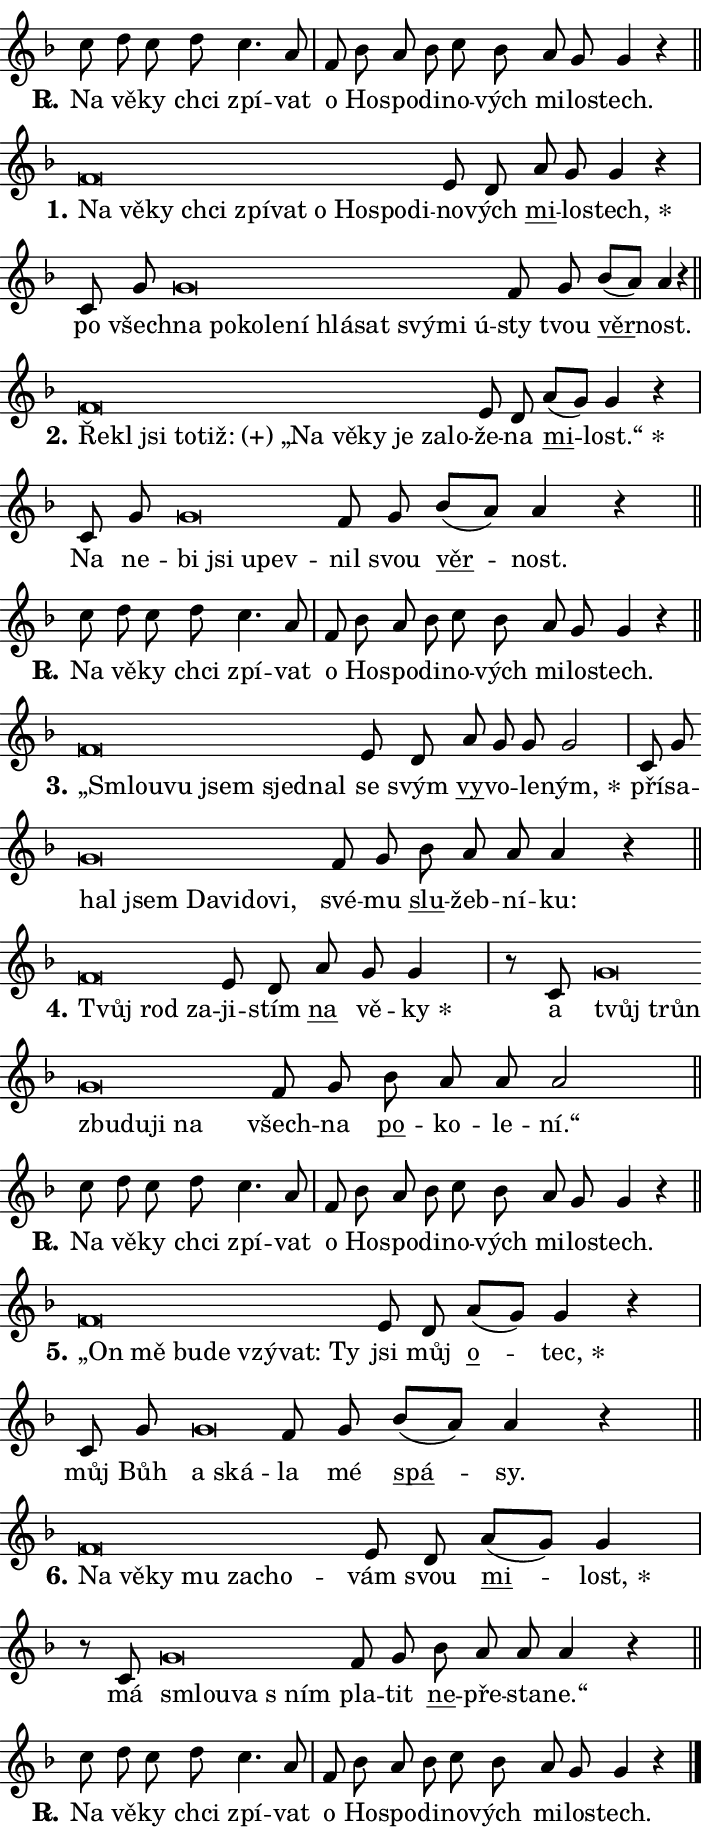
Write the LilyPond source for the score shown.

\version "2.24.0"
\header { tagline = "" }
\paper {
  indent = 0\cm
  top-margin = 0\cm
  right-margin = 0.13\cm % to fit lyric hyphens
  bottom-margin = 0\cm
  left-margin = 0\cm
  paper-width = 12\cm
  page-breaking = #ly:one-page-breaking
  system-system-spacing.basic-distance = #11
  score-system-spacing.basic-distance = #11
  ragged-last = ##f
}


%% Author: Thomas Morley
%% https://lists.gnu.org/archive/html/lilypond-user/2020-05/msg00002.html
#(define (line-position grob)
"Returns position of @var[grob} in current system:
   @code{'start}, if at first time-step
   @code{'end}, if at last time-step
   @code{'middle} otherwise
"
  (let* ((col (ly:item-get-column grob))
         (ln (ly:grob-object col 'left-neighbor))
         (rn (ly:grob-object col 'right-neighbor))
         (col-to-check-left (if (ly:grob? ln) ln col))
         (col-to-check-right (if (ly:grob? rn) rn col))
         (break-dir-left
           (and
             (ly:grob-property col-to-check-left 'non-musical #f)
             (ly:item-break-dir col-to-check-left)))
         (break-dir-right
           (and
             (ly:grob-property col-to-check-right 'non-musical #f)
             (ly:item-break-dir col-to-check-right))))
        (cond ((eqv? 1 break-dir-left) 'start)
              ((eqv? -1 break-dir-right) 'end)
              (else 'middle))))

#(define (tranparent-at-line-position vctor)
  (lambda (grob)
  "Relying on @code{line-position} select the relevant enry from @var{vctor}.
Used to determine transparency,"
    (case (line-position grob)
      ((end) (not (vector-ref vctor 0)))
      ((middle) (not (vector-ref vctor 1)))
      ((start) (not (vector-ref vctor 2))))))

noteHeadBreakVisibility =
#(define-music-function (break-visibility)(vector?)
"Makes @code{NoteHead}s transparent relying on @var{break-visibility}"
#{
  \override NoteHead.transparent =
    #(tranparent-at-line-position break-visibility)
#})

#(define delete-ledgers-for-transparent-note-heads
  (lambda (grob)
    "Reads whether a @code{NoteHead} is transparent.
If so this @code{NoteHead} is removed from @code{'note-heads} from
@var{grob}, which is supposed to be @code{LedgerLineSpanner}.
As a result ledgers are not printed for this @code{NoteHead}"
    (let* ((nhds-array (ly:grob-object grob 'note-heads))
           (nhds-list
             (if (ly:grob-array? nhds-array)
                 (ly:grob-array->list nhds-array)
                 '()))
           ;; Relies on the transparent-property being done before
           ;; Staff.LedgerLineSpanner.after-line-breaking is executed.
           ;; This is fragile ...
           (to-keep
             (remove
               (lambda (nhd)
                 (ly:grob-property nhd 'transparent #f))
               nhds-list)))
      ;; TODO find a better method to iterate over grob-arrays, similiar
      ;; to filter/remove etc for lists
      ;; For now rebuilt from scratch
      (set! (ly:grob-object grob 'note-heads)  '())
      (for-each
        (lambda (nhd)
          (ly:pointer-group-interface::add-grob grob 'note-heads nhd))
        to-keep))))

squashNotes = {
  \override NoteHead.X-extent = #'(-0.2 . 0.2)
  \override NoteHead.Y-extent = #'(-0.75 . 0)
  \override NoteHead.stencil =
    #(lambda (grob)
       (let ((pos (ly:grob-property grob 'staff-position)))
         (begin
           (if (< pos -7) (display "ERROR: Lower brevis then expected\n") (display ""))
           (if (<= pos -6) ly:text-interface::print ly:note-head::print))))
}
unSquashNotes = {
  \revert NoteHead.X-extent
  \revert NoteHead.Y-extent
  \revert NoteHead.stencil
}

hideNotes = \noteHeadBreakVisibility #begin-of-line-visible
unHideNotes = \noteHeadBreakVisibility #all-visible

% work-around for resetting accidentals
% https://lilypond.org/doc/v2.23/Documentation/notation/displaying-rhythms#unmetered-music
cadenzaMeasure = {
  \cadenzaOff
  \partial 1024 s1024
  \cadenzaOn
}

#(define-markup-command (accent layout props text) (markup?)
  "Underline accented syllable"
  (interpret-markup layout props
    #{\markup \override #'(offset . 4.3) \underline { #text }#}))

responsum = \markup \concat {
  "R" \hspace #-1.05 \path #0.1 #'((moveto 0 0.07) (lineto 0.9 0.8)) \hspace #0.05 "."
}

spaceSize = #0.6828661417322834 % exact space size for TeX Gyre Schola

\layout {
  \context {
    \Staff
    \remove "Time_signature_engraver"
    \override LedgerLineSpanner.after-line-breaking = #delete-ledgers-for-transparent-note-heads
  }
  \context {
    \Lyrics {
      \override LyricSpace.minimum-distance = \spaceSize
      \override LyricText.font-name = #"TeX Gyre Schola"
      \override LyricText.font-size = 1
      \override StanzaNumber.font-name = #"TeX Gyre Schola Bold"
      \override StanzaNumber.font-size = 1
    }
  }
  \context {
    \Score 
    \override NoteHead.text =
      #(lambda (grob) 
        (let ((pos (ly:grob-property grob 'staff-position)))
          #{\markup {
            \combine
              \halign #-0.55 \raise #(if (= pos -6) 0 0.5) \override #'(thickness . 2) \draw-line #'(3.2 . 0)
              \musicglyph "noteheads.sM1"
          }#}))
  }
}

% magnetic-lyrics.ily
%
%   written by
%     Jean Abou Samra <jean@abou-samra.fr>
%     Werner Lemberg <wl@gnu.org>
%
%   adapted by
%     Jiri Hon <jiri.hon@gmail.com>
%
% Version 2022-Apr-15

% https://www.mail-archive.com/lilypond-user@gnu.org/msg149350.html

#(define (Left_hyphen_pointer_engraver context)
   "Collect syllable-hyphen-syllable occurrences in lyrics and store
them in properties.  This engraver only looks to the left.  For
example, if the lyrics input is @code{foo -- bar}, it does the
following.

@itemize @bullet
@item
Set the @code{text} property of the @code{LyricHyphen} grob between
@q{foo} and @q{bar} to @code{foo}.

@item
Set the @code{left-hyphen} property of the @code{LyricText} grob with
text @q{foo} to the @code{LyricHyphen} grob between @q{foo} and
@q{bar}.
@end itemize

Use this auxiliary engraver in combination with the
@code{lyric-@/text::@/apply-@/magnetic-@/offset!} hook."
   (let ((hyphen #f)
         (text #f))
     (make-engraver
      (acknowledgers
       ((lyric-syllable-interface engraver grob source-engraver)
        (set! text grob)))
      (end-acknowledgers
       ((lyric-hyphen-interface engraver grob source-engraver)
        ;(when (not (grob::has-interface grob 'lyric-space-interface))
          (set! hyphen grob)));)
      ((stop-translation-timestep engraver)
       (when (and text hyphen)
         (ly:grob-set-object! text 'left-hyphen hyphen))
       (set! text #f)
       (set! hyphen #f)))))

#(define (lyric-text::apply-magnetic-offset! grob)
   "If the space between two syllables is less than the value in
property @code{LyricText@/.details@/.squash-threshold}, move the right
syllable to the left so that it gets concatenated with the left
syllable.

Use this function as a hook for
@code{LyricText@/.after-@/line-@/breaking} if the
@code{Left_@/hyphen_@/pointer_@/engraver} is active."
   (let ((hyphen (ly:grob-object grob 'left-hyphen #f)))
     (when hyphen
       (let ((left-text (ly:spanner-bound hyphen LEFT)))
         (when (grob::has-interface left-text 'lyric-syllable-interface)
           (let* ((common (ly:grob-common-refpoint grob left-text X))
                  (this-x-ext (ly:grob-extent grob common X))
                  (left-x-ext
                   (begin
                     ;; Trigger magnetism for left-text.
                     (ly:grob-property left-text 'after-line-breaking)
                     (ly:grob-extent left-text common X)))
                  ;; `delta` is the gap width between two syllables.
                  (delta (- (interval-start this-x-ext)
                            (interval-end left-x-ext)))
                  (details (ly:grob-property grob 'details))
                  (threshold (assoc-get 'squash-threshold details 0.2)))
             (when (< delta threshold)
               (let* (;; We have to manipulate the input text so that
                      ;; ligatures crossing syllable boundaries are not
                      ;; disabled.  For languages based on the Latin
                      ;; script this is essentially a beautification.
                      ;; However, for non-Western scripts it can be a
                      ;; necessity.
                      (lt (ly:grob-property left-text 'text))
                      (rt (ly:grob-property grob 'text))
                      (is-space (grob::has-interface hyphen 'lyric-space-interface))
                      (space (if is-space " " ""))
                      (extra-delta (if is-space spaceSize 0))
                      ;; Append new syllable.
                      (ltrt-space (if (and (string? lt) (string? rt))
                                (string-append lt space rt)
                                (make-concat-markup (list lt space rt))))
                      ;; Right-align `ltrt` to the right side.
                      (ltrt-space-markup (grob-interpret-markup
                               grob
                               (make-translate-markup
                                (cons (interval-length this-x-ext) 0)
                                (make-right-align-markup ltrt-space)))))
                 (begin
                   ;; Don't print `left-text`.
                   (ly:grob-set-property! left-text 'stencil #f)
                   ;; Set text and stencil (which holds all collected
                   ;; syllables so far) and shift it to the left.
                   (ly:grob-set-property! grob 'text ltrt-space)
                   (ly:grob-set-property! grob 'stencil ltrt-space-markup)
                   (ly:grob-translate-axis! grob (- (- delta extra-delta)) X))))))))))


#(define (lyric-hyphen::displace-bounds-first grob)
   ;; Make very sure this callback isn't triggered too early.
   (let ((left (ly:spanner-bound grob LEFT))
         (right (ly:spanner-bound grob RIGHT)))
     (ly:grob-property left 'after-line-breaking)
     (ly:grob-property right 'after-line-breaking)
     (ly:lyric-hyphen::print grob)))

squashThreshold = #0.4

\layout {
  \context {
    \Lyrics
    \consists #Left_hyphen_pointer_engraver
    \override LyricText.after-line-breaking =
      #lyric-text::apply-magnetic-offset!
    \override LyricHyphen.stencil = #lyric-hyphen::displace-bounds-first
    \override LyricText.details.squash-threshold = \squashThreshold
    \override LyricHyphen.minimum-distance = 0
    \override LyricHyphen.minimum-length = \squashThreshold
  }
}

squashText = \override LyricText.details.squash-threshold = 9999
unSquashText = \override LyricText.details.squash-threshold = \squashThreshold

leftText = \override LyricText.self-alignment-X = #LEFT
unLeftText = \revert LyricText.self-alignment-X

starOffset = #(lambda (grob) 
                (let ((x_offset (ly:self-alignment-interface::aligned-on-x-parent grob)))
                  (if (= x_offset 0) 0 (+ x_offset 1.2))))

star = #(define-music-function (syllable)(string?)
"Append star separator at the end of a syllable"
#{
  \once \override LyricText.X-offset = #starOffset
  \lyricmode { \markup {
    #syllable
    \override #'((font-name . "TeX Gyre Schola Bold")) \hspace #0.2 \lower #0.65 \larger "*"
  } }
#})

starAccent = #(define-music-function (syllable)(string?)
"Append star separator at the end of a syllable and make accent"
#{
  \once \override LyricText.X-offset = #starOffset
  \lyricmode { \markup {
    \accent #syllable
    \override #'((font-name . "TeX Gyre Schola Bold")) \hspace #0.2 \lower #0.65 \larger "*"
  } }
#})

breath = #(define-music-function (syllable)(string?)
"Append breathing indicator at the end of a syllable"
#{
  \lyricmode { \markup { #syllable "+" } }
#})

optionalBreath = #(define-music-function (syllable)(string?)
"Append optional breathing indicator at the end of a syllable"
#{
  \lyricmode { \markup { #syllable "(+)" } }
#})


\score {
    <<
        \new Voice = "melody" { \cadenzaOn \key f \major \relative { c''8 d c d c4. a8 \cadenzaMeasure \bar "|" f bes a bes \bar "" c bes \bar "" a g g4 r \cadenzaMeasure \bar "||" \break } }
        \new Lyrics \lyricsto "melody" { \lyricmode { \set stanza = \responsum
Na vě -- ky chci zpí -- vat o Ho -- spo -- di -- no -- vých mi -- lo -- stech. } }
    >>
    \layout {}
}

\score {
    <<
        \new Voice = "melody" { \cadenzaOn \key f \major \relative { \squashNotes f'\breve*1/16 \hideNotes \breve*1/16 \bar "" \breve*1/16 \bar "" \breve*1/16 \bar "" \breve*1/16 \bar "" \breve*1/16 \bar "" \breve*1/16 \bar "" \breve*1/16 \bar "" \breve*1/16 \breve*1/16 \bar "" \unHideNotes \unSquashNotes e8 d \bar "" a' g g4 r \cadenzaMeasure \bar "|" c,8 g' \bar "" \squashNotes g\breve*1/16 \hideNotes \breve*1/16 \bar "" \breve*1/16 \bar "" \breve*1/16 \bar "" \breve*1/16 \bar "" \breve*1/16 \bar "" \breve*1/16 \bar "" \breve*1/16 \bar "" \breve*1/16 \breve*1/16 \bar "" \unHideNotes \unSquashNotes f8 g \bar "" bes[( a)] a4 r \cadenzaMeasure \bar "||" \break } }
        \new Lyrics \lyricsto "melody" { \lyricmode { \set stanza = "1."
\leftText Na \squashText vě -- ky chci zpí -- vat o Ho -- spo -- di -- \unLeftText \unSquashText no -- vých \markup \accent mi -- lo -- \star stech, po všech -- \leftText na \squashText po -- ko -- le -- ní hlá -- sat svý -- mi ú -- \unLeftText \unSquashText sty tvou \markup \accent věr -- nost. } }
    >>
    \layout {}
}

\score {
    <<
        \new Voice = "melody" { \cadenzaOn \key f \major \relative { \squashNotes f'\breve*1/16 \hideNotes \breve*1/16 \bar "" \breve*1/16 \bar "" \breve*1/16 \bar "" \breve*1/16 \bar "" \breve*1/16 \bar "" \breve*1/16 \bar "" \breve*1/16 \bar "" \breve*1/16 \bar "" \breve*1/16 \breve*1/16 \bar "" \unHideNotes \unSquashNotes e8 d \bar "" a'[( g)] g4 r \cadenzaMeasure \bar "|" c,8 g' \bar "" \squashNotes g\breve*1/16 \hideNotes \breve*1/16 \bar "" \breve*1/16 \breve*1/16 \bar "" \unHideNotes \unSquashNotes f8 g \bar "" bes[( a)] a4 r \cadenzaMeasure \bar "||" \break } }
        \new Lyrics \lyricsto "melody" { \lyricmode { \set stanza = "2."
\leftText Ře -- \squashText kl jsi to -- \optionalBreath tiž: „Na vě -- ky je za -- lo -- \unLeftText \unSquashText že -- na \markup \accent mi -- \star lost.“ Na ne -- \leftText bi \squashText jsi u -- pev -- \unLeftText \unSquashText nil svou \markup \accent věr -- nost. } }
    >>
    \layout {}
}

\score {
    <<
        \new Voice = "melody" { \cadenzaOn \key f \major \relative { c''8 d c d c4. a8 \cadenzaMeasure \bar "|" f bes a bes \bar "" c bes \bar "" a g g4 r \cadenzaMeasure \bar "||" \break } }
        \new Lyrics \lyricsto "melody" { \lyricmode { \set stanza = \responsum
Na vě -- ky chci zpí -- vat o Ho -- spo -- di -- no -- vých mi -- lo -- stech. } }
    >>
    \layout {}
}

\score {
    <<
        \new Voice = "melody" { \cadenzaOn \key f \major \relative { \squashNotes f'\breve*1/16 \hideNotes \breve*1/16 \bar "" \breve*1/16 \bar "" \breve*1/16 \breve*1/16 \bar "" \unHideNotes \unSquashNotes e8 d \bar "" a' g g g2 \cadenzaMeasure \bar "|" c,8 g' \bar "" \squashNotes g\breve*1/16 \hideNotes \breve*1/16 \bar "" \breve*1/16 \bar "" \breve*1/16 \bar "" \breve*1/16 \breve*1/16 \bar "" \unHideNotes \unSquashNotes f8 g \bar "" bes a a a4 r \cadenzaMeasure \bar "||" \break } }
        \new Lyrics \lyricsto "melody" { \lyricmode { \set stanza = "3."
\leftText „Smlou -- \squashText vu jsem sjed -- nal \unLeftText \unSquashText se svým \markup \accent vy -- vo -- le -- \star ným, pří -- sa -- \leftText hal \squashText jsem Da -- vi -- do -- vi, \unLeftText \unSquashText své -- mu \markup \accent slu -- žeb -- ní -- ku: } }
    >>
    \layout {}
}

\score {
    <<
        \new Voice = "melody" { \cadenzaOn \key f \major \relative { \squashNotes f'\breve*1/16 \hideNotes \breve*1/16 \breve*1/16 \bar "" \unHideNotes \unSquashNotes e8 d \bar "" a' g g4 \cadenzaMeasure \bar "|" r8 c,8 \squashNotes g'\breve*1/16 \hideNotes \breve*1/16 \bar "" \breve*1/16 \bar "" \breve*1/16 \bar "" \breve*1/16 \breve*1/16 \bar "" \unHideNotes \unSquashNotes f8 g \bar "" bes a a a2 \cadenzaMeasure \bar "||" \break } }
        \new Lyrics \lyricsto "melody" { \lyricmode { \set stanza = "4."
\leftText Tvůj \squashText rod za -- \unLeftText \unSquashText ji -- stím \markup \accent na vě -- \star ky a \leftText tvůj \squashText trůn zbu -- du -- ji na \unLeftText \unSquashText všech -- na \markup \accent po -- ko -- le -- ní.“ } }
    >>
    \layout {}
}

\score {
    <<
        \new Voice = "melody" { \cadenzaOn \key f \major \relative { c''8 d c d c4. a8 \cadenzaMeasure \bar "|" f bes a bes \bar "" c bes \bar "" a g g4 r \cadenzaMeasure \bar "||" \break } }
        \new Lyrics \lyricsto "melody" { \lyricmode { \set stanza = \responsum
Na vě -- ky chci zpí -- vat o Ho -- spo -- di -- no -- vých mi -- lo -- stech. } }
    >>
    \layout {}
}

\score {
    <<
        \new Voice = "melody" { \cadenzaOn \key f \major \relative { \squashNotes f'\breve*1/16 \hideNotes \breve*1/16 \bar "" \breve*1/16 \bar "" \breve*1/16 \bar "" \breve*1/16 \bar "" \breve*1/16 \breve*1/16 \bar "" \unHideNotes \unSquashNotes e8 d \bar "" a'[( g)] g4 r \cadenzaMeasure \bar "|" c,8 g' \bar "" \squashNotes g\breve*1/16 \hideNotes \breve*1/16 \bar "" \unHideNotes \unSquashNotes f8 g \bar "" bes[( a)] a4 r \cadenzaMeasure \bar "||" \break } }
        \new Lyrics \lyricsto "melody" { \lyricmode { \set stanza = "5."
\leftText „On \squashText mě bu -- de vzý -- vat: Ty \unLeftText \unSquashText jsi můj \markup \accent o -- \star tec, můj Bůh \leftText a \squashText ská -- \unLeftText \unSquashText la mé \markup \accent spá -- sy. } }
    >>
    \layout {}
}

\score {
    <<
        \new Voice = "melody" { \cadenzaOn \key f \major \relative { \squashNotes f'\breve*1/16 \hideNotes \breve*1/16 \bar "" \breve*1/16 \bar "" \breve*1/16 \bar "" \breve*1/16 \breve*1/16 \bar "" \unHideNotes \unSquashNotes e8 d \bar "" a'[( g)] g4 \cadenzaMeasure \bar "|" r8 c,8 \squashNotes g'\breve*1/16 \hideNotes \breve*1/16 \breve*1/16 \bar "" \unHideNotes \unSquashNotes f8 g \bar "" bes a a a4 r \cadenzaMeasure \bar "||" \break } }
        \new Lyrics \lyricsto "melody" { \lyricmode { \set stanza = "6."
\leftText Na \squashText vě -- ky mu za -- cho -- \unLeftText \unSquashText vám svou \markup \accent mi -- \star lost, má \leftText smlou -- \squashText va "s ním" \unLeftText \unSquashText pla -- tit \markup \accent ne -- pře -- sta -- ne.“ } }
    >>
    \layout {}
}

\score {
    <<
        \new Voice = "melody" { \cadenzaOn \key f \major \relative { c''8 d c d c4. a8 \cadenzaMeasure \bar "|" f bes a bes \bar "" c bes \bar "" a g g4 r \cadenzaMeasure \bar "||" \break } \bar "|." }
        \new Lyrics \lyricsto "melody" { \lyricmode { \set stanza = \responsum
Na vě -- ky chci zpí -- vat o Ho -- spo -- di -- no -- vých mi -- lo -- stech. } }
    >>
    \layout {}
}
